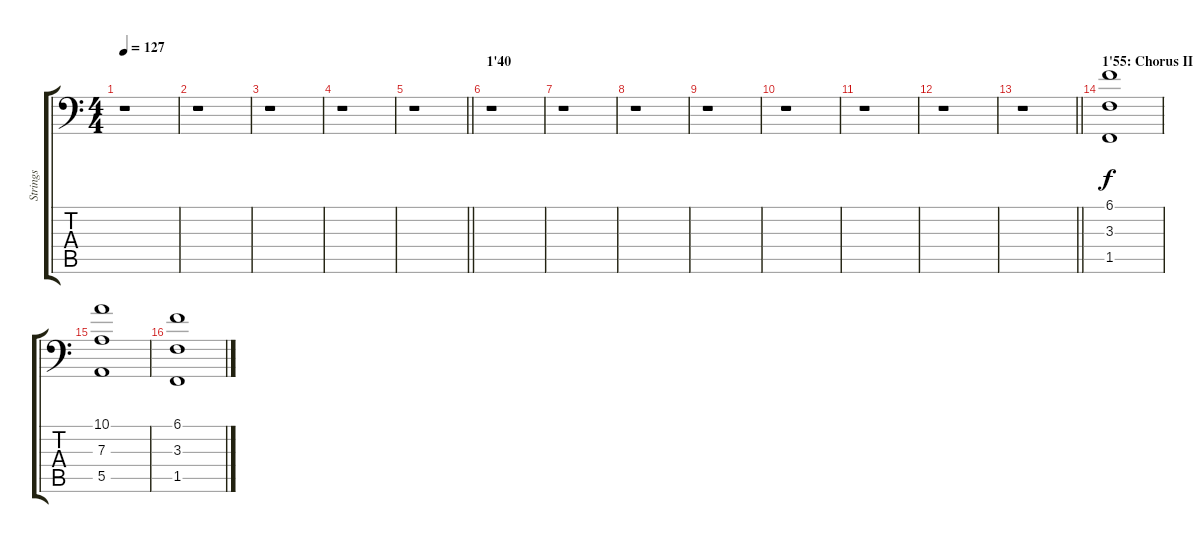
\track ("Strings" "Strings") {instrument stringensemble1}
\staff {score tabs}
\tuning (B3 Gb3 D3 A2 E2 A1) {hide}
\ts (4 4)
\tempo 127
\clef f4
\ks c
r.1{dy f} |
r.1 |
r.1 |
r.1 |
\barLineRight lightlight
r.1 |
\section ("" "1'40")
r.1 |
r.1 |
r.1 |
r.1 |
r.1 |
r.1 |
r.1 |
\barLineRight lightlight
r.1 |
\section ("" "1'55: Chorus II")
(6.1 3.3 1.5).1 |
(10.1 7.3 5.5).1 |
(6.1 3.3 1.5).1
